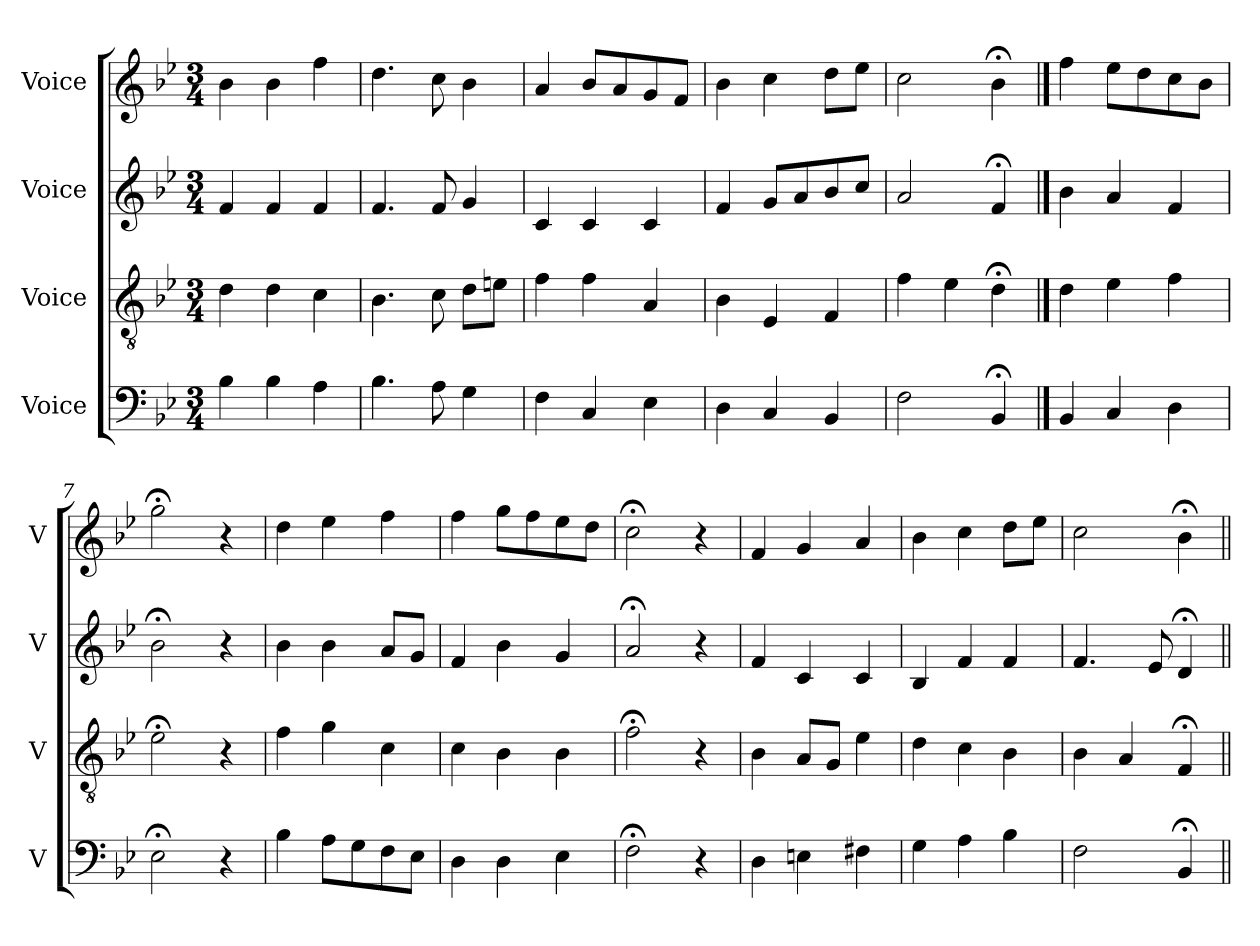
**kern	**kern	**kern	**kern
*part4	*part3	*part2	*part1
*staff4	*staff3	*staff2	*staff1
*I"Voice	*I"Voice	*I"Voice	*I"Voice
*I'V	*I'V	*I'V	*I'V
*clefF4	*clefGv2	*clefG2	*clefG2
*k[b-e-]	*k[b-e-]	*k[b-e-]	*k[b-e-]
*M3/4	*M3/4	*M3/4	*M3/4
*MM100	*MM100	*MM100	*MM100
=1	=1	=1	=1
4B-\	4d\	4f/	4b-\
4B-\	4d\	4f/	4b-\
4A\	4c\	4f/	4ff\
=2	=2	=2	=2
4.B-\	4.B-\	4.f/	4.dd\
8A\	8c\	8f/	8cc\
4G\	8d\L	4g/	4b-\
.	8en\J	.	.
=3	=3	=3	=3
4F\	4f\	4c/	4a/
4C/	4f\	4c/	8b-/L
.	.	.	8a/
4E-\	4A/	4c/	8g/
.	.	.	8f/J
=4	=4	=4	=4
4D\	4B-\	4f/	4b-\
4C/	4E-/	8g/L	4cc\
.	.	8a/	.
4BB-/	4F/	8b-/	8dd\L
.	.	8cc/J	8ee-\J
=5	=5	=5	=5
2F\	4f\	2a/	2cc\
.	4e-\	.	.
4BB-;/	4d;\	4f;/	4b-;\
==6	==6	==6	==6
4BB-/	4d\	4b-\	4ff\
4C/	4e-\	4a/	8ee-\L
.	.	.	8dd\
4D\	4f\	4f/	8cc\
.	.	.	8b-\J
=7	=7	=7	=7
2E-;\	2e-;\	2b-;\	2gg;\
4r	4r	4r	4r
=8	=8	=8	=8
4B-\	4f\	4b-\	4dd\
8A\L	4g\	4b-\	4ee-\
8G\	.	.	.
8F\	4c\	8a/L	4ff\
8E-\J	.	8g/J	.
=9	=9	=9	=9
4D\	4c\	4f/	4ff\
4D\	4B-\	4b-\	8gg\L
.	.	.	8ff\
4E-\	4B-\	4g/	8ee-\
.	.	.	8dd\J
!!LO:LB:g=z
=10	=10	=10	=10
2F;\	2f;\	2a;/	2cc;\
4r	4r	4r	4r
=11	=11	=11	=11
4D\	4B-\	4f/	4f/
4En\	8A/L	4c/	4g/
.	8G/J	.	.
4F#X\	4e-\	4c/	4a/
=12	=12	=12	=12
4G\	4d\	4B-/	4b-\
4A\	4c\	4f/	4cc\
4B-\	4B-\	4f/	8dd\L
.	.	.	8ee-\J
=13	=13	=13	=13
2F\	4B-\	4.f/	2cc\
.	4A/	.	.
.	.	8e-/	.
4BB-;/	4F;/	4d;/	4b-;\
=||	=||	=||	=||
*-	*-	*-	*-
